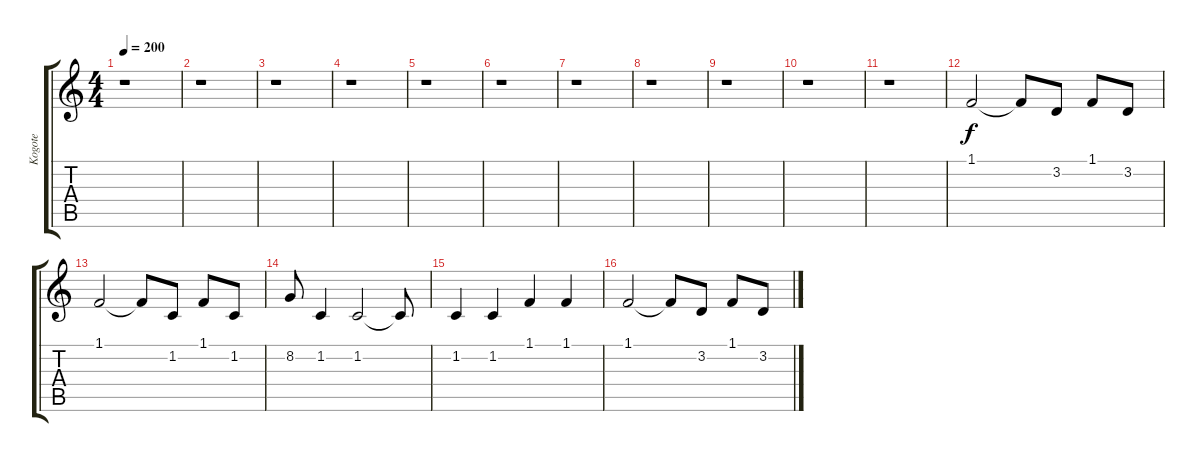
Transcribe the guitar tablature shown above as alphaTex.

\track ("Kogote" "Kogote") {instrument brasssection}
\staff {score tabs}
\tuning (E4 B3 G3 D3 A2 E2) {hide}
\ts (4 4)
\tempo 200
\clef g2
\ks c
r.1{dy f} |
r.1 |
r.1 |
r.1 |
r.1 |
r.1 |
r.1 |
r.1 |
r.1 |
r.1 |
r.1 |
1.1.2 1.1{t}.8 3.2.8 1.1.8 3.2.8 |
1.1.2 1.1{t}.8 1.2.8 1.1.8 1.2.8 |
8.2.8 1.2.4 1.2.2 1.2{t}.8 |
1.2.4 1.2.4 1.1.4 1.1.4 |
1.1.2 1.1{t}.8 3.2.8 1.1.8 3.2.8
